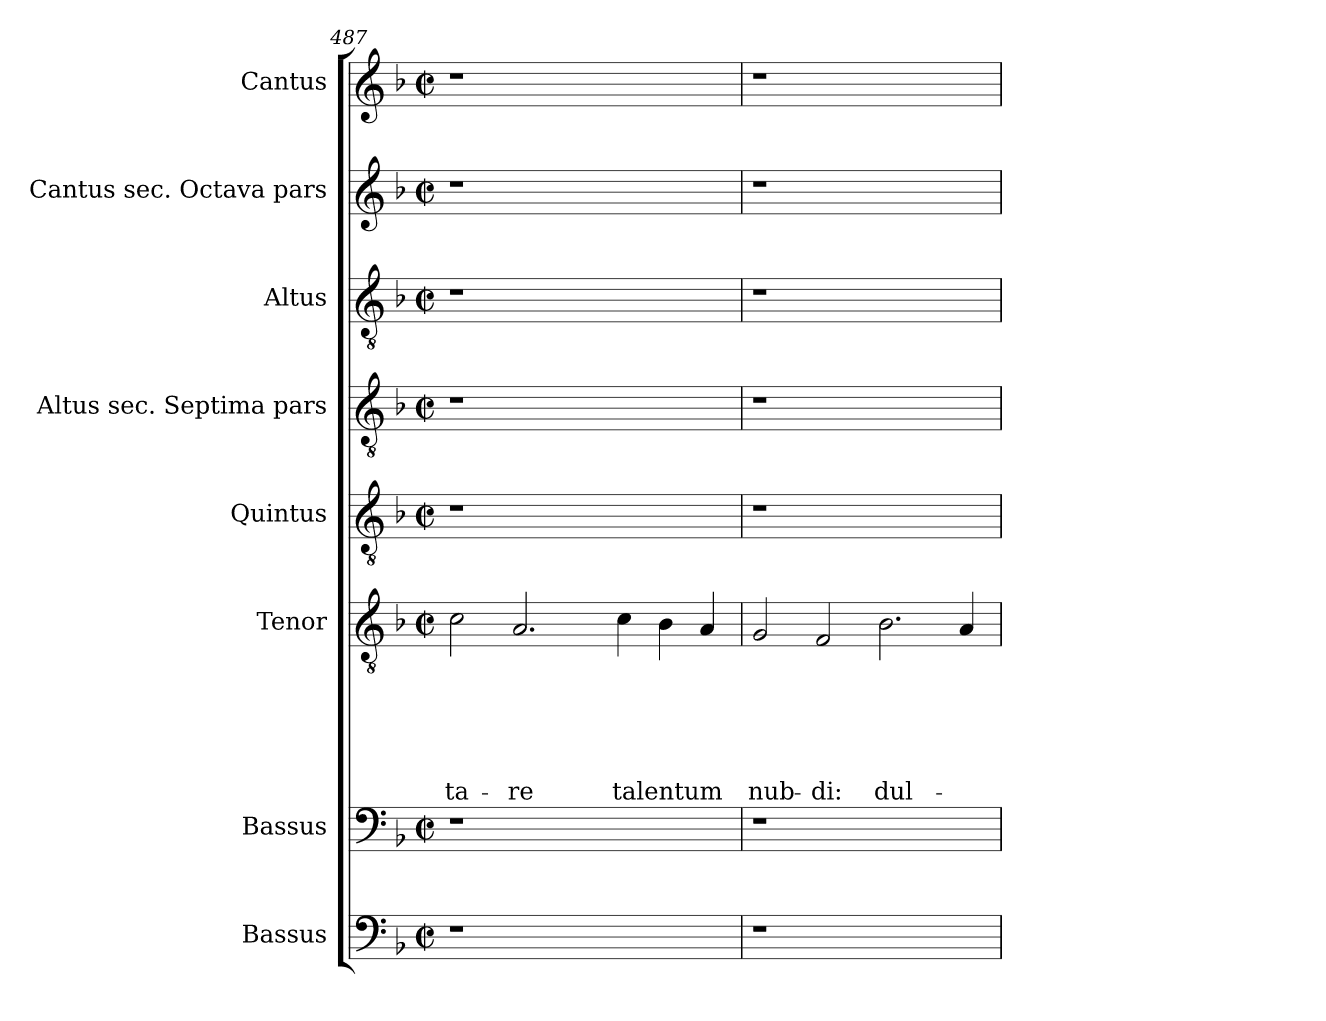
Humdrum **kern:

**kern	**kern	**kern	**text	**text	**text	**text	**text	**text	**kern	**kern	**kern	**kern	**kern
*part8	*part7	*part6	*part6	*part6	*part6	*part6	*part6	*part6	*part5	*part4	*part3	*part2	*part1
*staff8	*staff7	*staff6	*staff6	*staff6	*staff6	*staff6	*staff6	*staff6	*staff5	*staff4	*staff3	*staff2	*staff1
*I"Bassus	*I"Bassus	*I"Tenor	*	*	*	*	*	*	*I"Quintus	*I"Altus sec. Septima pars	*I"Altus	*I"Cantus sec. Octava pars	*I"Cantus
*	*I'Bassus	*I'Tenor	*	*	*	*	*	*	*I'Quintus	*	*I'Altus	*	*I'Cantus
*clefF4	*clefF4	*clefGv2	*	*	*	*	*	*	*clefGv2	*clefGv2	*clefGv2	*clefG2	*clefG2
*k[b-]	*k[b-]	*k[b-]	*	*	*	*	*	*	*k[b-]	*k[b-]	*k[b-]	*k[b-]	*k[b-]
*F:	*F:	*F:	*	*	*	*	*	*	*F:	*F:	*F:	*F:	*F:
*M2/2	*M2/2	*M2/2	*	*	*	*	*	*	*M2/2	*M2/2	*M2/2	*M2/2	*M2/2
*met(c|)	*met(c|)	*met(c|)	*	*	*	*	*	*	*met(c|)	*met(c|)	*met(c|)	*met(c|)	*met(c|)
=487	=487	=487	=487	=487	=487	=487	=487	=487	=487	=487	=487	=487	=487
!	!	!	!	!	!	!	!	!LO:LY:b	!	!	!	!	!
1r	1r	2c\	.	.	.	.	.	-ta-	1r	1r	1r	1r	1r
!	!	!	!	!	!	!	!	!LO:LY:b	!	!	!	!	!
.	.	2.A/	.	.	.	.	.	-re	.	.	.	.	.
1ryy	1ryy	.	.	.	.	.	.	.	1ryy	1ryy	1ryy	1ryy	1ryy
!	!	!	!	!	!	!	!	!LO:LY:b	!	!	!	!	!
.	.	4c\	.	.	.	.	.	talentum	.	.	.	.	.
.	.	4B-\	.	.	.	.	.	.	.	.	.	.	.
.	.	4A/	.	.	.	.	.	.	.	.	.	.	.
=488	=488	=488	=488	=488	=488	=488	=488	=488	=488	=488	=488	=488	=488
!	!	!	!	!	!	!	!	!LO:LY:b	!	!	!	!	!
1r	1r	2G/	.	.	.	.	.	nub-	1r	1r	1r	1r	1r
!	!	!	!	!	!	!	!	!LO:LY:b	!	!	!	!	!
.	.	2F/	.	.	.	.	.	-di:	.	.	.	.	.
!	!	!	!	!	!	!	!	!LO:LY:b	!	!	!	!	!
1ryy	1ryy	2.B-\	.	.	.	.	.	dul-	1ryy	1ryy	1ryy	1ryy	1ryy
.	.	4A/	.	.	.	.	.	.	.	.	.	.	.
=	=	=	=	=	=	=	=	=	=	=	=	=	=
*-	*-	*-	*-	*-	*-	*-	*-	*-	*-	*-	*-	*-	*-
